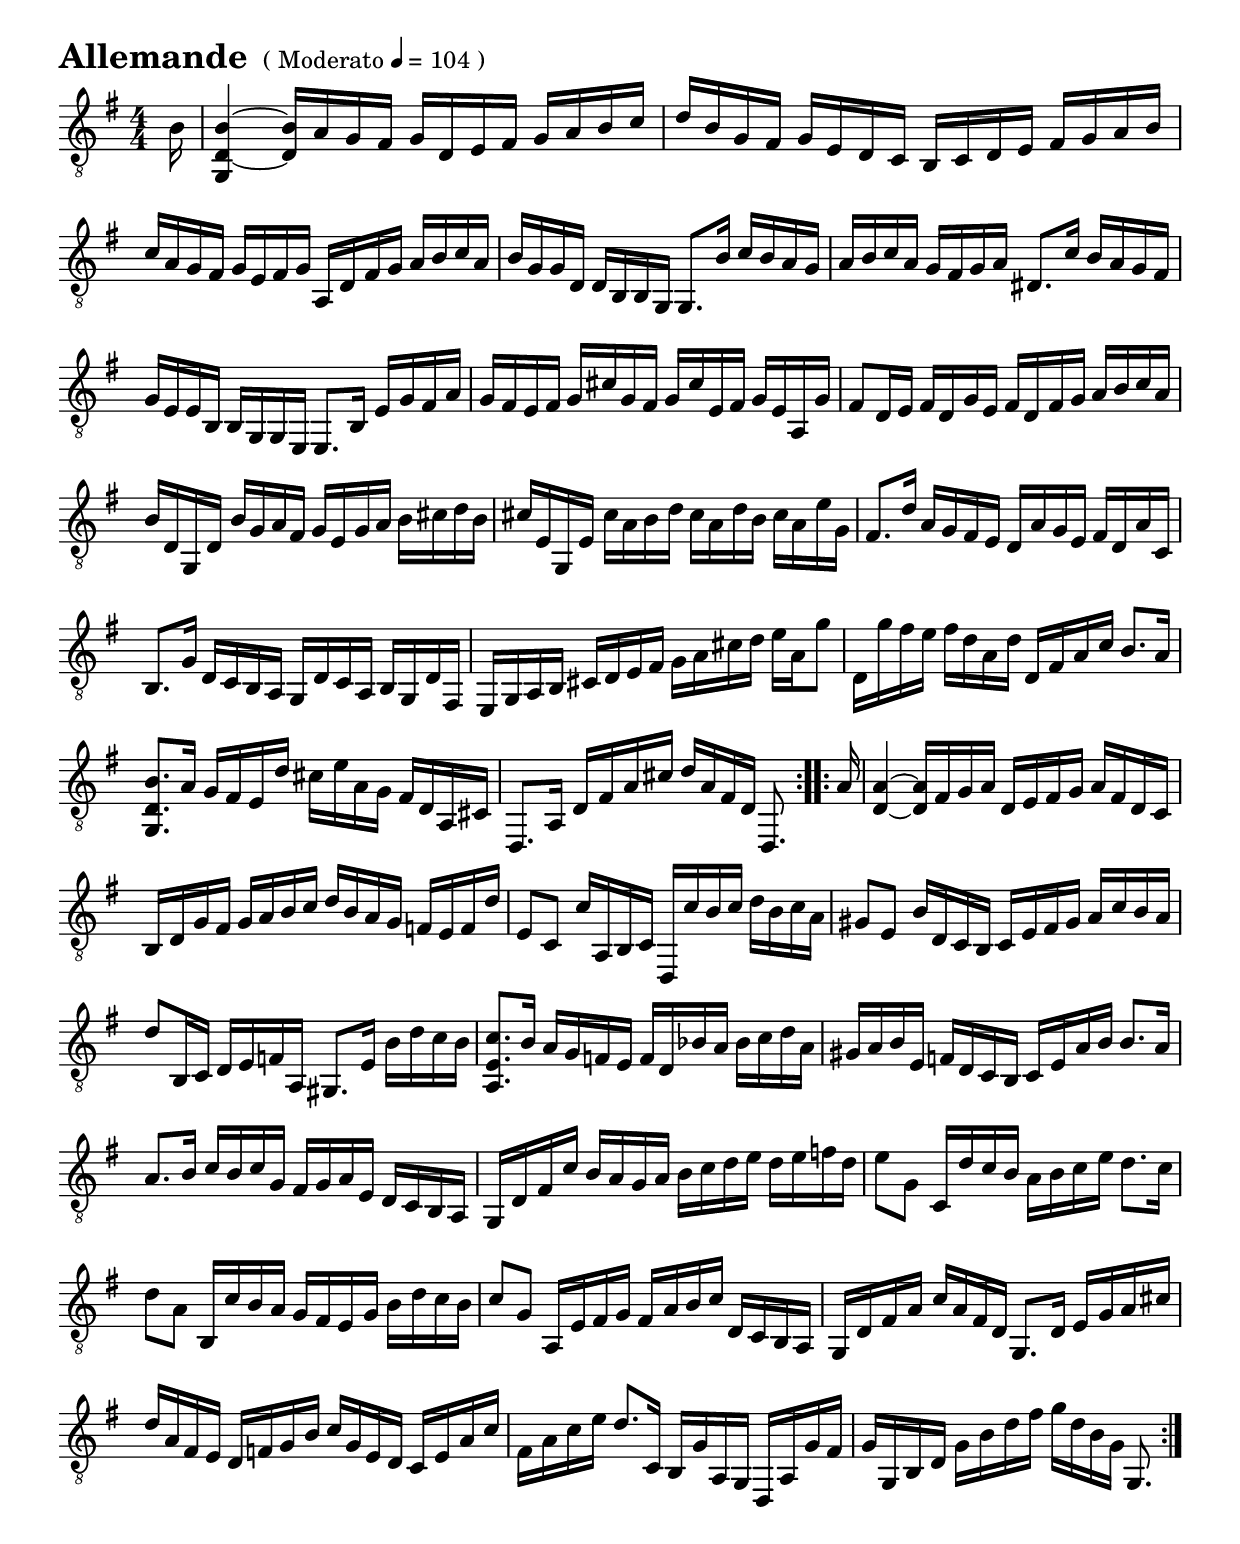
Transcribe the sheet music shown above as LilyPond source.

% This file is part of "Cello Suite in G-major BWV 1007" project
% Copyright on the terms of Creative Commons Legal Code CC0 1.0 Universal license
% Authors: Martyna Danysz (martynadanysz@gmail.com) and Tomasz Bojczuk (seelook@gmail.com)

\version "2.20.0"

\language "deutsch"


\include "global.ly"
\include "paper.ly"

#(set-global-staff-size 21)


%\header {
% title = \markup  \center-column { \fontsize #3 {"Cello Suite in G-major BWV 1007" } "Sarabande" " "}
%composer = \markup \center-column { "Johan Sebastian Bach" " " }
%}


\score {
  \header {
    piece = \markup {
      \bold { \fontsize #3 "Allemande " }
      \concat {"( Moderato " \smaller \smaller \general-align #Y #DOWN \note #"4" #1 " = 104 )" }
    }
  }
  \new Staff {
    \set Staff.midiInstrument="acoustic guitar (nylon)"
    \override Staff.NoteCollision #'merge-differently-headed = ##t
    \override Staff.NoteCollision #'merge-differently-dotted = ##t
    \override Staff.Stem #'length-fraction = #1.2
    \time 4/4
    \key g \major
    \clef "G_8"
    \relative c' {
      \partial 16
      \repeat volta 2 {
        h16 |
        <g, d' h'>4 ~ <d' h'>16 a'16 g16 fis16 g16 d16 e16 fis16 g16 a16 h16 c16 | % 3
        d16 h16 g16 fis16 g16 e16 d16 c16 h16 c16 d16 e16 fis16 g16 a16 h16
        | % 4
        c16 a16 g16 fis16 g16 e16 fis16 g16 a,16 d16 fis16 g16 a16 h16 c16 a16
        | % 5
        h16 g16 g16 d16 d16 h16 h16 g16 g8. h'16 c16 h16 a16 g16 | % 6
        a16 h16 c16 a16 g16 fis16 g16 a16 dis,8. c'16 h16 a16 g16 fis16 | % 7
        g16 e16 e16 h16 h16 g16 g16 e16 e8. h'16 e16 g16 fis16 a16 | % 8
        g16 fis16 e16 fis16 g16 cis16 g16 fis16 g16 cis16 e,16 fis16 g16 e16
        a,16 g'16 | % 9
        fis8 d16 e16 fis16 d16 g16 e16 fis16 d16 fis16 g16 a16 h16 c16 a16 |
        h16 d,16 g,16 d'16 h'16 g16 a16 fis16 g16 e16 g16 a16 h16 cis16 d16
        h16 | % 11
        cis16 e,16 g,16 e'16 cis'16 a16 h16 d16 cis16 a16 d16 h16 cis16 a16
        e'16 g,16 | % 12
        fis8. d'16 a16 g16 fis16 e16 d16 a'16 g16 e16 fis16 d16 a'16 c,16 | % 13
        h8. g'16 d16 c16 h16 a16 g16 d'16 c16 a16 h16 g16 d'16 fis,16 | % 14
        e16 g16 a16 h16 cis16 d16 e16 fis16 g16 a16 cis16 d16 e16 a,16 g'8 | % 15
        d,16 g'16 fis16 e16 fis16 d16 a16 d16 d,16 fis16 a16 c16 h8. a16 | % 16
        <g, d' h'>8. a'16 g16 fis16 e16 d'16 cis16 e16 a,16 g16 fis16 d16 a16 cis16 | % 17
        d,8. a'16 d16 fis16 a16 cis16 d16 a16 fis16 d16 d,8.
      }
      \repeat volta 2 {
        a''16 | % 19
        <d, a'>4 ~ q16 fis16 g16 a16 d,16 e16 fis16 g16 a16 fis16 d16 c16 |

        h16 d16 g16 fis16 g16 a16 h16 c16 d16 h16 a16 g16 f16 e16 f16 d'16 | % 21
        e,8 c8 c'16 a,16 h16 c16 d,16 c''16 h16 c16 d16 h16 c16 a16 | % 22
        gis8 e8 h'16 d,16 c16 h16 c16 e16 fis16 gis16 a16 c16 h16 a16 | % 23
        d8 h,16 c16 d16 e16 f16 a,16 gis8. e'16 h'16 d16 c16 h16 | % 24
        <a, e' c'>8. h'16 a16 g16 f16 e16 f16 d16 b'16 a16 b16 c16 d16 a16 | % 25
        gis16 a16 h16 e,16 f16 d16 c16 h16 c16 e16 a16 h16 h8. a16 | % 26
        a8. h16 c16 h16 c16 g16 fis16 g16 a16 e16 d16 c16 h16 a16 | % 27
        g16 d'16 fis16 c'16 h16 a16 g16 a16 h16 c16 d16 e16 d16 e16 f16 d16
        | % 28
        e8 g,8 c,16 d'16 c16 h16 a16 h16 c16 e16 d8. c16 | % 29
        d8 a8 h,16 c'16 h16 a16 g16 fis16 e16 g16 h16 d16 c16 h16 |
        c8 g8 a,16 e'16 fis16 g16 fis16 a16 h16 c16 d,16 c16 h16 a16 | % 31
        g16 d'16 fis16 a16 c16 a16 fis16 d16 g,8. d'16 e16 g16 a16 cis16 | % 32
        d16 a16 fis16 e16 d16 f16 g16 h16 c16 g16 e16 d16 c16 e16 a16 c16 | % 33
        fis,16 a16 c16 e16 d8. c,16 h16 g'16 a,16 g16 d16 a'16 g'16 fis16 | % 34
        g16 g,16 h16 d16 g16 h16 d16 fis16 g16 d16 h16 g16 g,8.
      }

      %\bar ":|."
    }

  }

  \midi {
    \context {
      \Score
      tempoWholesPerMinute = #(ly:make-moment 104 4)
    }
  }
  \layout {
    %ragged-last = ##t
  }

}




